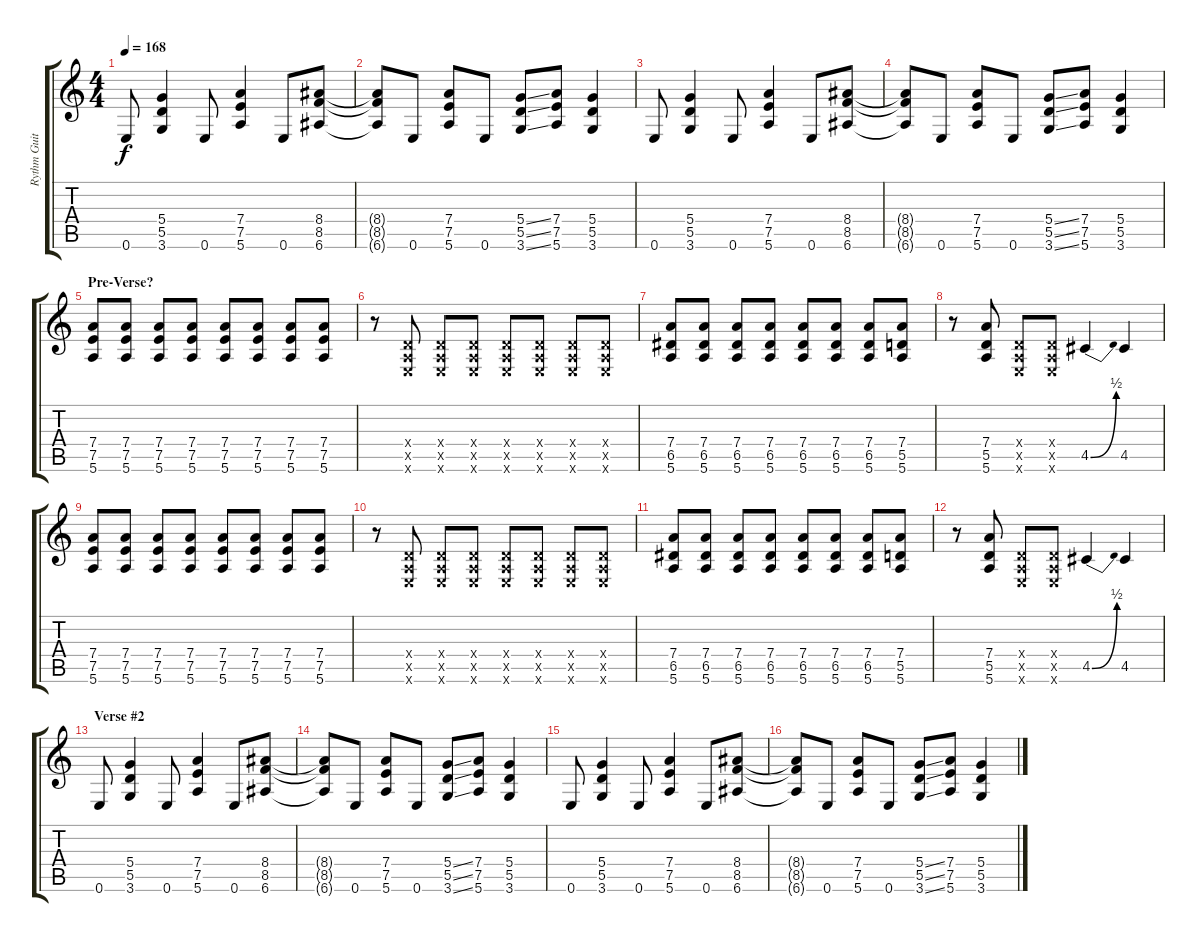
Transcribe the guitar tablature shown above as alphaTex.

\track ("Rythm Guitar One (kinda overdriven)" "Rythm Guit") {instrument overdrivenguitar}
\staff {score tabs}
\tuning (E4 B3 G3 D3 A2 E2) {hide}
\ts (4 4)
\tempo 168
\clef g2
\ks c
0.6.8{dy f} (5.4 5.5 3.6).4 0.6.8 (7.4 7.5 5.6).4 0.6.8 (8.4 8.5 6.6).8 |
(8.4{t} 8.5{t} 6.6{t}).8 0.6.8 (7.4 7.5 5.6).8 0.6.8 (5.4{ss} 5.5{ss} 3.6{ss}).8 (7.4 7.5 5.6).8 (5.4 5.5 3.6).4 |
0.6.8 (5.4 5.5 3.6).4 0.6.8 (7.4 7.5 5.6).4 0.6.8 (8.4 8.5 6.6).8 |
(8.4{t} 8.5{t} 6.6{t}).8 0.6.8 (7.4 7.5 5.6).8 0.6.8 (5.4{ss} 5.5{ss} 3.6{ss}).8 (7.4 7.5 5.6).8 (5.4 5.5 3.6).4 |
\section ("" "Pre-Verse?")
(7.4 7.5 5.6).8 (7.4 7.5 5.6).8 (7.4 7.5 5.6).8 (7.4 7.5 5.6).8 (7.4 7.5 5.6).8 (7.4 7.5 5.6).8 (7.4 7.5 5.6).8 (7.4 7.5 5.6).8 |
r.8 (0.4{x} 0.5{x} 0.6{x}).8 (0.4{x} 0.5{x} 0.6{x}).8 (0.4{x} 0.5{x} 0.6{x}).8 (0.4{x} 0.5{x} 0.6{x}).8 (0.4{x} 0.5{x} 0.6{x}).8 (0.4{x} 0.5{x} 0.6{x}).8 (0.4{x} 0.5{x} 0.6{x}).8 |
(7.4 6.5 5.6).8 (7.4 6.5 5.6).8 (7.4 6.5 5.6).8 (7.4 6.5 5.6).8 (7.4 6.5 5.6).8 (7.4 6.5 5.6).8 (7.4 6.5 5.6).8 (7.4 5.5 5.6).8 |
r.8 (7.4 5.5 5.6).8 (0.4{x} 0.5{x} 0.6{x}).8 (0.4{x} 0.5{x} 0.6{x}).8 4.5{be (bend 0 0 60 2)}.4 4.5.4 |
(7.4 7.5 5.6).8 (7.4 7.5 5.6).8 (7.4 7.5 5.6).8 (7.4 7.5 5.6).8 (7.4 7.5 5.6).8 (7.4 7.5 5.6).8 (7.4 7.5 5.6).8 (7.4 7.5 5.6).8 |
r.8 (0.4{x} 0.5{x} 0.6{x}).8 (0.4{x} 0.5{x} 0.6{x}).8 (0.4{x} 0.5{x} 0.6{x}).8 (0.4{x} 0.5{x} 0.6{x}).8 (0.4{x} 0.5{x} 0.6{x}).8 (0.4{x} 0.5{x} 0.6{x}).8 (0.4{x} 0.5{x} 0.6{x}).8 |
(7.4 6.5 5.6).8 (7.4 6.5 5.6).8 (7.4 6.5 5.6).8 (7.4 6.5 5.6).8 (7.4 6.5 5.6).8 (7.4 6.5 5.6).8 (7.4 6.5 5.6).8 (7.4 5.5 5.6).8 |
r.8 (7.4 5.5 5.6).8 (0.4{x} 0.5{x} 0.6{x}).8 (0.4{x} 0.5{x} 0.6{x}).8 4.5{be (bend 0 0 60 2)}.4 4.5.4 |
\section ("" "Verse #2")
0.6.8 (5.4 5.5 3.6).4 0.6.8 (7.4 7.5 5.6).4 0.6.8 (8.4 8.5 6.6).8 |
(8.4{t} 8.5{t} 6.6{t}).8 0.6.8 (7.4 7.5 5.6).8 0.6.8 (5.4{ss} 5.5{ss} 3.6{ss}).8 (7.4 7.5 5.6).8 (5.4 5.5 3.6).4 |
0.6.8 (5.4 5.5 3.6).4 0.6.8 (7.4 7.5 5.6).4 0.6.8 (8.4 8.5 6.6).8 |
(8.4{t} 8.5{t} 6.6{t}).8 0.6.8 (7.4 7.5 5.6).8 0.6.8 (5.4{ss} 5.5{ss} 3.6{ss}).8 (7.4 7.5 5.6).8 (5.4 5.5 3.6).4
